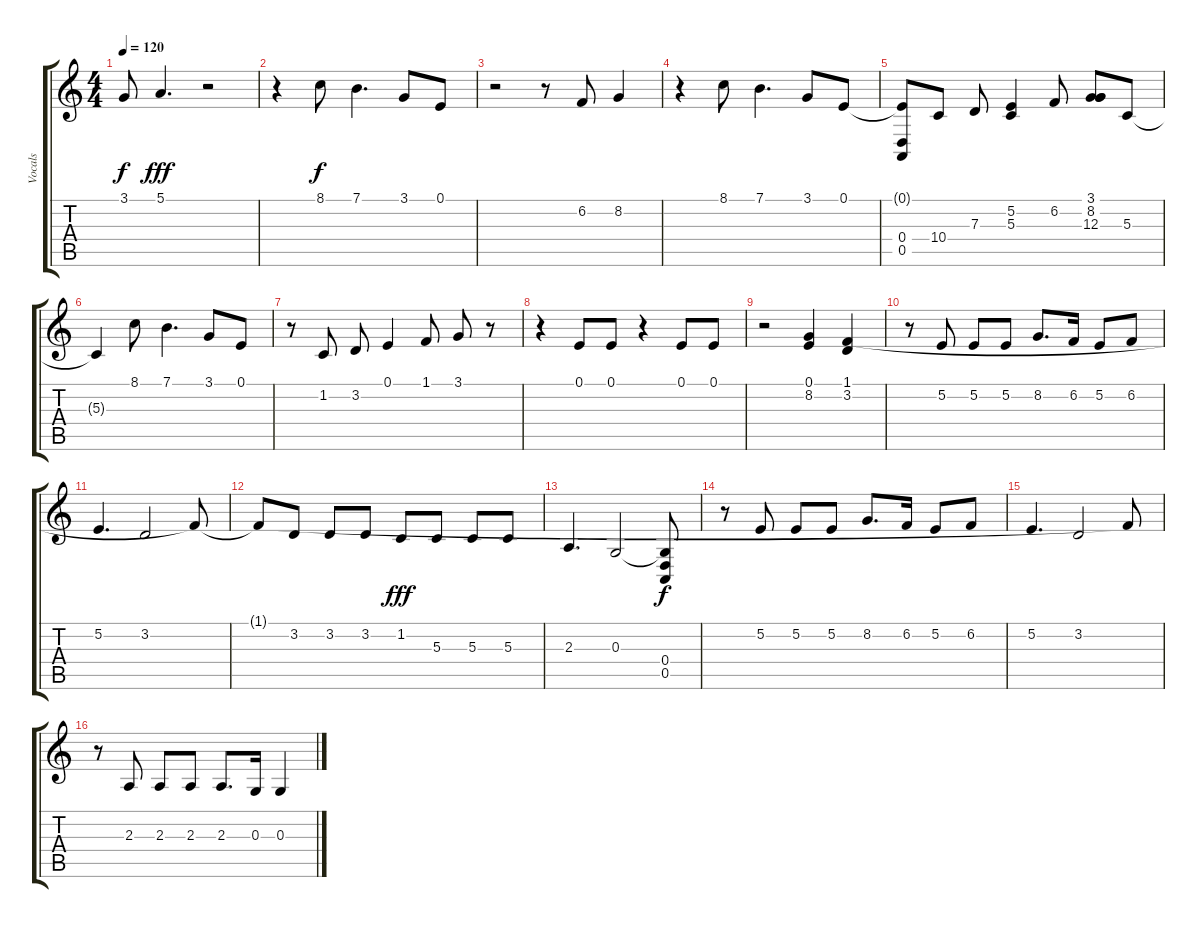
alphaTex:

\track ("Vocals" "Vocals") {instrument oboe}
\staff {score tabs}
\tuning (E4 B3 G3 D3 A2 E2) {hide}
\ts (4 4)
\tempo 120
\clef g2
\ks c
3.1{t}.8{dy f} 5.1.4{d dy fff} r.2 |
r.4 8.1.8{dy f} 7.1.4{d} 3.1.8 0.1.8 |
r.2 r.8 6.2.8 8.2.4 |
r.4 8.1.8 7.1.4{d} 3.1.8 0.1.8 |
(0.1{t} 0.4 0.5).8 10.4.8 7.3.8 (5.2 5.3).4 6.2.8 (3.1 8.2 12.3).8 5.3.8 |
5.3{t}.4 8.1.8 7.1.4{d} 3.1.8 0.1.8 |
r.8 1.2.8 3.2.8 0.1.4 1.1.8 3.1.8 r.8 |
r.4 0.1.8 0.1.8 r.4 0.1.8 0.1.8 |
r.2 (0.1 8.2).4 (1.1 3.2).4 |
r.8 5.2.8 5.2.8 5.2.8 8.2.8{d} 6.2.16 5.2.8 6.2.8 |
5.2.4{d} 3.2.2 1.1{t}.8 |
1.1{t}.8 3.2.8 3.2.8 3.2.8 1.2.8{dy fff} 5.3.8 5.3.8 5.3.8 |
2.3.4{d} 0.3.2 (0.3{t} 0.4 0.5).8{dy f} |
r.8 5.2.8 5.2.8 5.2.8 8.2.8{d} 6.2.16 5.2.8 6.2.8 |
5.2.4{d} 3.2.2 1.1{t}.8 |
r.8 2.3.8 2.3.8 2.3.8 2.3.8{d} 0.3.16 0.3.4
